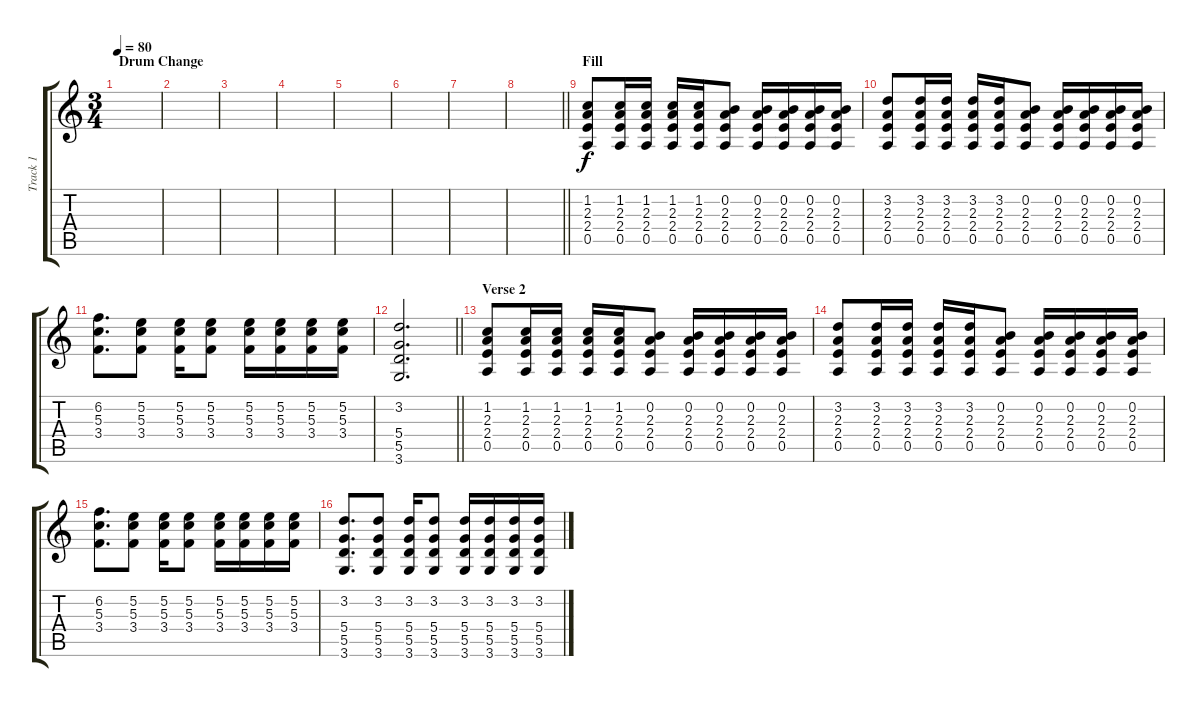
\track ("Track 1" "Track 1") {instrument acousticguitarsteel}
\staff {score tabs}
\tuning (E4 B3 G3 D3 A2 E2) {hide}
\ts (3 4)
\section ("" "Drum Change")
\tempo 80
\clef g2
\ks c
|
|
|
|
|
|
|
\barLineRight lightlight
|
\section ("" "Fill")
(1.2 2.3 2.4 0.5).8 (1.2 2.3 2.4 0.5).16 (1.2 2.3 2.4 0.5).16 (1.2 2.3 2.4 0.5).16 (1.2 2.3 2.4 0.5).16 (0.2 2.3 2.4 0.5).8 (0.2 2.3 2.4 0.5).16 (0.2 2.3 2.4 0.5).16 (0.2 2.3 2.4 0.5).16 (0.2 2.3 2.4 0.5).16 |
(3.2 2.3 2.4 0.5).8 (3.2 2.3 2.4 0.5).16 (3.2 2.3 2.4 0.5).16 (3.2 2.3 2.4 0.5).16 (3.2 2.3 2.4 0.5).16 (0.2 2.3 2.4 0.5).8 (0.2 2.3 2.4 0.5).16 (0.2 2.3 2.4 0.5).16 (0.2 2.3 2.4 0.5).16 (0.2 2.3 2.4 0.5).16 |
(6.2 5.3 3.4).8{d} (5.2 5.3 3.4).8 (5.2 5.3 3.4).16 (5.2 5.3 3.4).8 (5.2 5.3 3.4).16 (5.2 5.3 3.4).16 (5.2 5.3 3.4).16 (5.2 5.3 3.4).16 |
\barLineRight lightlight
(3.2 5.4 5.5 3.6).2{d} |
\section ("" "Verse 2")
(1.2 2.3 2.4 0.5).8 (1.2 2.3 2.4 0.5).16 (1.2 2.3 2.4 0.5).16 (1.2 2.3 2.4 0.5).16 (1.2 2.3 2.4 0.5).16 (0.2 2.3 2.4 0.5).8 (0.2 2.3 2.4 0.5).16 (0.2 2.3 2.4 0.5).16 (0.2 2.3 2.4 0.5).16 (0.2 2.3 2.4 0.5).16 |
(3.2 2.3 2.4 0.5).8 (3.2 2.3 2.4 0.5).16 (3.2 2.3 2.4 0.5).16 (3.2 2.3 2.4 0.5).16 (3.2 2.3 2.4 0.5).16 (0.2 2.3 2.4 0.5).8 (0.2 2.3 2.4 0.5).16 (0.2 2.3 2.4 0.5).16 (0.2 2.3 2.4 0.5).16 (0.2 2.3 2.4 0.5).16 |
(6.2 5.3 3.4).8{d} (5.2 5.3 3.4).8 (5.2 5.3 3.4).16 (5.2 5.3 3.4).8 (5.2 5.3 3.4).16 (5.2 5.3 3.4).16 (5.2 5.3 3.4).16 (5.2 5.3 3.4).16 |
(3.2 5.4 5.5 3.6).8{d} (3.2 5.4 5.5 3.6).8 (3.2 5.4 5.5 3.6).16 (3.2 5.4 5.5 3.6).8 (3.2 5.4 5.5 3.6).16 (3.2 5.4 5.5 3.6).16 (3.2 5.4 5.5 3.6).16 (3.2 5.4 5.5 3.6).16
